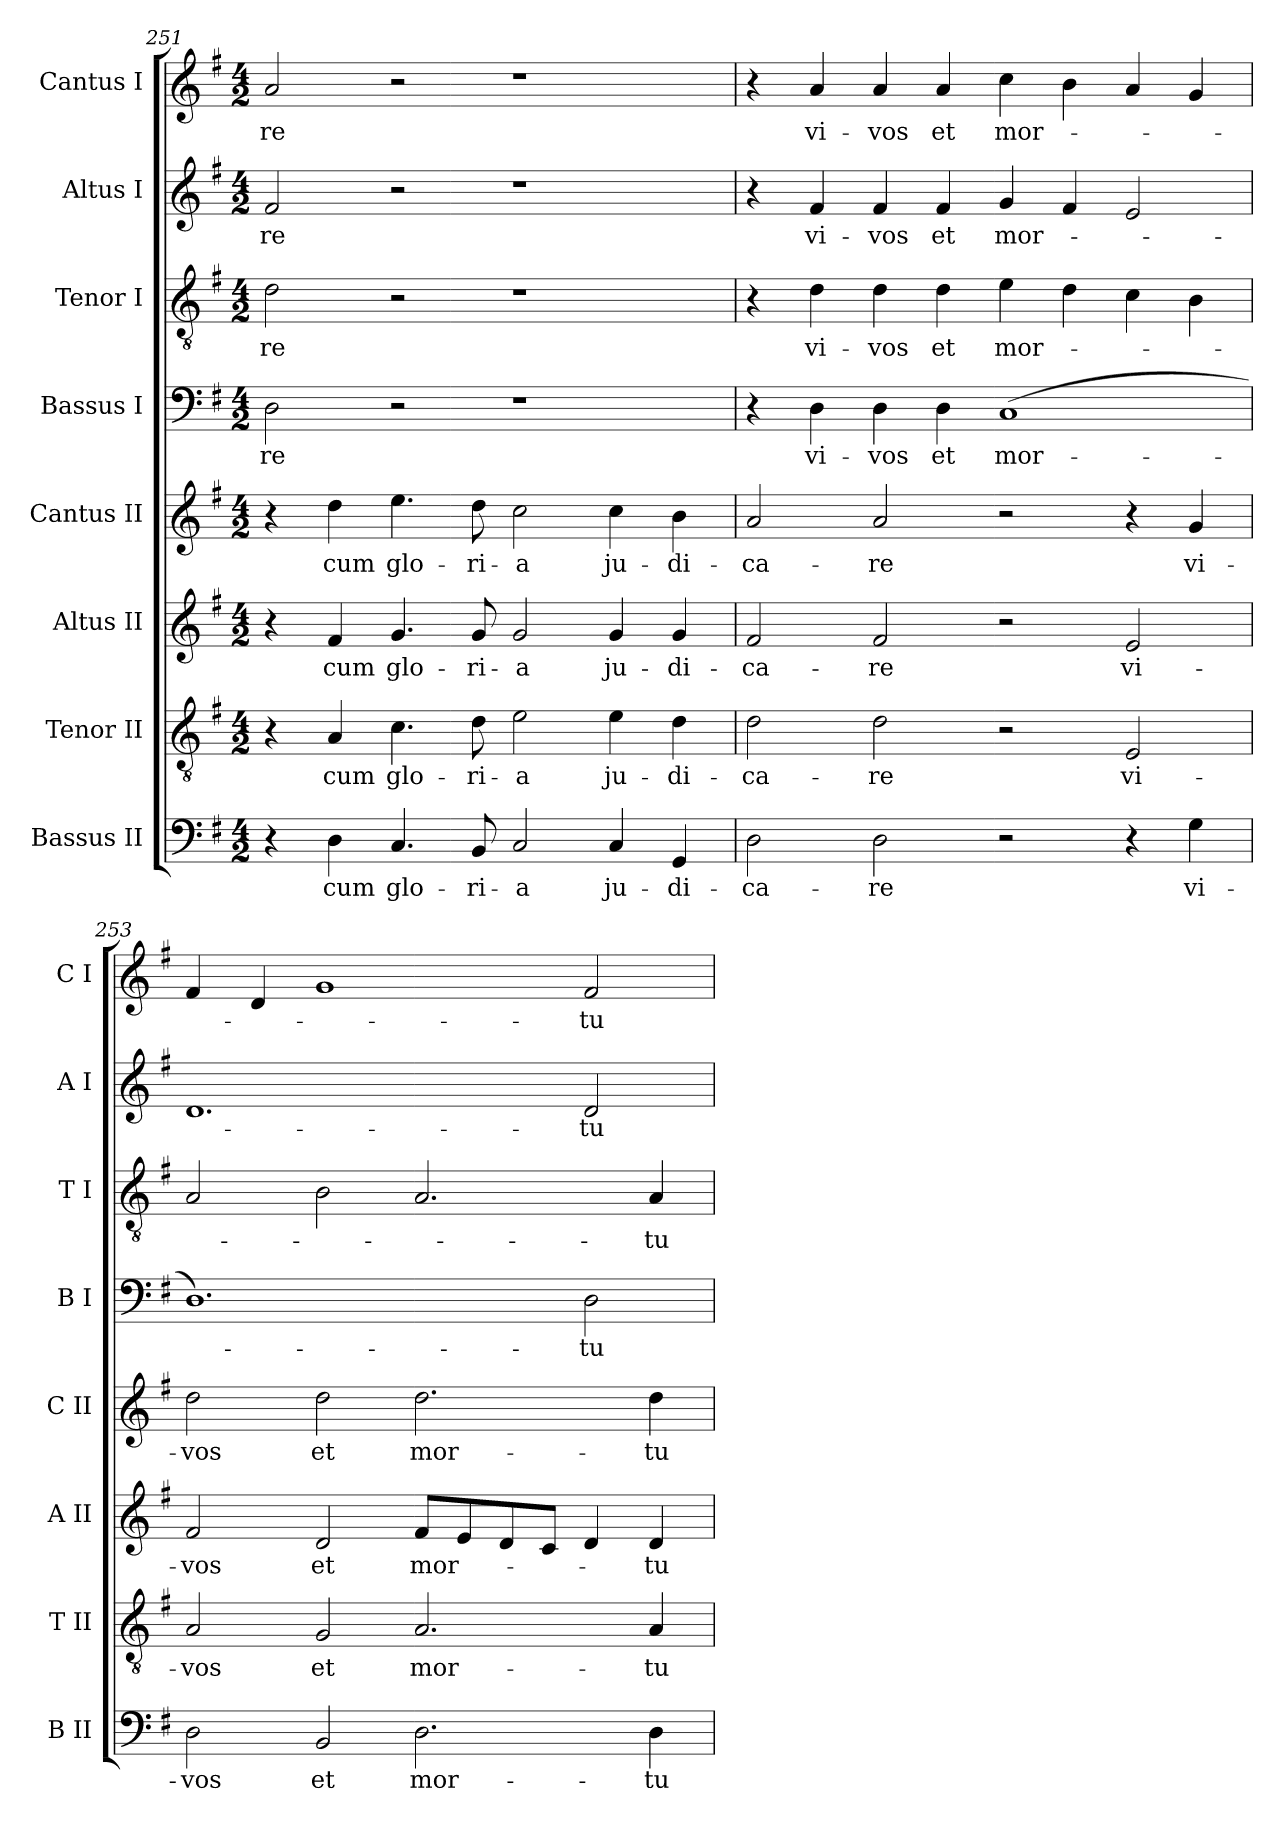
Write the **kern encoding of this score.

**kern	**text	**kern	**text	**kern	**text	**kern	**text	**kern	**text	**kern	**text	**kern	**text	**kern	**text
*part8	*part8	*part7	*part7	*part6	*part6	*part5	*part5	*part4	*part4	*part3	*part3	*part2	*part2	*part1	*part1
*staff8	*staff8	*staff7	*staff7	*staff6	*staff6	*staff5	*staff5	*staff4	*staff4	*staff3	*staff3	*staff2	*staff2	*staff1	*staff1
*I"Bassus II	*	*I"Tenor II	*	*I"Altus II	*	*I"Cantus II	*	*I"Bassus I	*	*I"Tenor I	*	*I"Altus I	*	*I"Cantus I	*
*I'B II	*	*I'T II	*	*I'A II	*	*I'C II	*	*I'B I	*	*I'T I	*	*I'A I	*	*I'C I	*
!!LO:LB:g=z
*clefF4	*	*clefGv2	*	*clefG2	*	*clefG2	*	*clefF4	*	*clefGv2	*	*clefG2	*	*clefG2	*
*k[f#]	*	*k[f#]	*	*k[f#]	*	*k[f#]	*	*k[f#]	*	*k[f#]	*	*k[f#]	*	*k[f#]	*
*G:	*	*G:	*	*G:	*	*G:	*	*G:	*	*G:	*	*G:	*	*G:	*
*M4/2	*	*M4/2	*	*M4/2	*	*M4/2	*	*M4/2	*	*M4/2	*	*M4/2	*	*M4/2	*
=251	=251	=251	=251	=251	=251	=251	=251	=251	=251	=251	=251	=251	=251	=251	=251
!	!	!	!	!	!	!	!	!	!LO:LY:b	!	!	!	!	!	!
!	!	!	!	!	!	!	!	!	!	!	!LO:LY:b	!	!	!	!
!	!	!	!	!	!	!	!	!	!	!	!	!	!LO:LY:b	!	!
!	!	!	!	!	!	!	!	!	!	!	!	!	!	!	!LO:LY:b
4r	.	4r	.	4r	.	4r	.	2D\	-re	2d\	-re	2f#/	-re	2a/	-re
!	!LO:LY:b	!	!	!	!	!	!	!	!	!	!	!	!	!	!
!	!	!	!LO:LY:b	!	!	!	!	!	!	!	!	!	!	!	!
!	!	!	!	!	!LO:LY:b	!	!	!	!	!	!	!	!	!	!
!	!	!	!	!	!	!	!LO:LY:b	!	!	!	!	!	!	!	!
4D\	cum	4A/	cum	4f#/	cum	4dd\	cum	.	.	.	.	.	.	.	.
!	!LO:LY:b	!	!	!	!	!	!	!	!	!	!	!	!	!	!
!	!	!	!LO:LY:b	!	!	!	!	!	!	!	!	!	!	!	!
!	!	!	!	!	!LO:LY:b	!	!	!	!	!	!	!	!	!	!
!	!	!	!	!	!	!	!LO:LY:b	!	!	!	!	!	!	!	!
4.C/	glo-	4.c\	glo-	4.g/	glo-	4.ee\	glo-	2r	.	2r	.	2r	.	2r	.
!	!LO:LY:b	!	!	!	!	!	!	!	!	!	!	!	!	!	!
!	!	!	!LO:LY:b	!	!	!	!	!	!	!	!	!	!	!	!
!	!	!	!	!	!LO:LY:b	!	!	!	!	!	!	!	!	!	!
!	!	!	!	!	!	!	!LO:LY:b	!	!	!	!	!	!	!	!
8BB/	-ri-	8d\	-ri-	8g/	-ri-	8dd\	-ri-	.	.	.	.	.	.	.	.
!	!LO:LY:b	!	!	!	!	!	!	!	!	!	!	!	!	!	!
!	!	!	!LO:LY:b	!	!	!	!	!	!	!	!	!	!	!	!
!	!	!	!	!	!LO:LY:b	!	!	!	!	!	!	!	!	!	!
!	!	!	!	!	!	!	!LO:LY:b	!	!	!	!	!	!	!	!
2C/	-a	2e\	-a	2g/	-a	2cc\	-a	1r	.	1r	.	1r	.	1r	.
!	!LO:LY:b	!	!	!	!	!	!	!	!	!	!	!	!	!	!
!	!	!	!LO:LY:b	!	!	!	!	!	!	!	!	!	!	!	!
!	!	!	!	!	!LO:LY:b	!	!	!	!	!	!	!	!	!	!
!	!	!	!	!	!	!	!LO:LY:b	!	!	!	!	!	!	!	!
4C/	ju-	4e\	ju-	4g/	ju-	4cc\	ju-	.	.	.	.	.	.	.	.
!	!LO:LY:b	!	!	!	!	!	!	!	!	!	!	!	!	!	!
!	!	!	!LO:LY:b	!	!	!	!	!	!	!	!	!	!	!	!
!	!	!	!	!	!LO:LY:b	!	!	!	!	!	!	!	!	!	!
!	!	!	!	!	!	!	!LO:LY:b	!	!	!	!	!	!	!	!
4GG/	-di-	4d\	-di-	4g/	-di-	4b\	-di-	.	.	.	.	.	.	.	.
=252	=252	=252	=252	=252	=252	=252	=252	=252	=252	=252	=252	=252	=252	=252	=252
!	!LO:LY:b	!	!	!	!	!	!	!	!	!	!	!	!	!	!
!	!	!	!LO:LY:b	!	!	!	!	!	!	!	!	!	!	!	!
!	!	!	!	!	!LO:LY:b	!	!	!	!	!	!	!	!	!	!
!	!	!	!	!	!	!	!LO:LY:b	!	!	!	!	!	!	!	!
2D\	-ca-	2d\	-ca-	2f#/	-ca-	2a/	-ca-	4r	.	4r	.	4r	.	4r	.
!	!	!	!	!	!	!	!	!	!LO:LY:b	!	!	!	!	!	!
!	!	!	!	!	!	!	!	!	!	!	!LO:LY:b	!	!	!	!
!	!	!	!	!	!	!	!	!	!	!	!	!	!LO:LY:b	!	!
!	!	!	!	!	!	!	!	!	!	!	!	!	!	!	!LO:LY:b
.	.	.	.	.	.	.	.	4D\	vi-	4d\	vi-	4f#/	vi-	4a/	vi-
!	!LO:LY:b	!	!	!	!	!	!	!	!	!	!	!	!	!	!
!	!	!	!LO:LY:b	!	!	!	!	!	!	!	!	!	!	!	!
!	!	!	!	!	!LO:LY:b	!	!	!	!	!	!	!	!	!	!
!	!	!	!	!	!	!	!LO:LY:b	!	!	!	!	!	!	!	!
!	!	!	!	!	!	!	!	!	!LO:LY:b	!	!	!	!	!	!
!	!	!	!	!	!	!	!	!	!	!	!LO:LY:b	!	!	!	!
!	!	!	!	!	!	!	!	!	!	!	!	!	!LO:LY:b	!	!
!	!	!	!	!	!	!	!	!	!	!	!	!	!	!	!LO:LY:b
2D\	-re	2d\	-re	2f#/	-re	2a/	-re	4D\	-vos	4d\	-vos	4f#/	-vos	4a/	-vos
!	!	!	!	!	!	!	!	!	!LO:LY:b	!	!	!	!	!	!
!	!	!	!	!	!	!	!	!	!	!	!LO:LY:b	!	!	!	!
!	!	!	!	!	!	!	!	!	!	!	!	!	!LO:LY:b	!	!
!	!	!	!	!	!	!	!	!	!	!	!	!	!	!	!LO:LY:b
.	.	.	.	.	.	.	.	4D\	et	4d\	et	4f#/	et	4a/	et
!	!	!	!	!	!	!	!	!	!LO:LY:b	!	!	!	!	!	!
!	!	!	!	!	!	!	!	!	!	!	!LO:LY:b	!	!	!	!
!	!	!	!	!	!	!	!	!	!	!	!	!	!LO:LY:b	!	!
!	!	!	!	!	!	!	!	!	!	!	!	!	!	!	!LO:LY:b
2r	.	2r	.	2r	.	2r	.	(>1C	mor-	4e\	mor-	4g/	mor-	4cc\	mor-
.	.	.	.	.	.	.	.	.	.	4d\	.	4f#/	.	4b\	.
!	!	!	!LO:LY:b	!	!	!	!	!	!	!	!	!	!	!	!
!	!	!	!	!	!LO:LY:b	!	!	!	!	!	!	!	!	!	!
4r	.	2E/	vi-	2e/	vi-	4r	.	.	.	4c\	.	2e/	.	4a/	.
!	!LO:LY:b	!	!	!	!	!	!	!	!	!	!	!	!	!	!
!	!	!	!	!	!	!	!LO:LY:b	!	!	!	!	!	!	!	!
4G\	vi-	.	.	.	.	4g/	vi-	.	.	4B\	.	.	.	4g/	.
=253	=253	=253	=253	=253	=253	=253	=253	=253	=253	=253	=253	=253	=253	=253	=253
!	!LO:LY:b	!	!	!	!	!	!	!	!	!	!	!	!	!	!
!	!	!	!LO:LY:b	!	!	!	!	!	!	!	!	!	!	!	!
!	!	!	!	!	!LO:LY:b	!	!	!	!	!	!	!	!	!	!
!	!	!	!	!	!	!	!LO:LY:b	!	!	!	!	!	!	!	!
2D\	-vos	2A/	-vos	2f#/	-vos	2dd\	-vos	1.D)	.	2A/	.	1.d	.	4f#/	.
.	.	.	.	.	.	.	.	.	.	.	.	.	.	4d/	.
!	!LO:LY:b	!	!	!	!	!	!	!	!	!	!	!	!	!	!
!	!	!	!LO:LY:b	!	!	!	!	!	!	!	!	!	!	!	!
!	!	!	!	!	!LO:LY:b	!	!	!	!	!	!	!	!	!	!
!	!	!	!	!	!	!	!LO:LY:b	!	!	!	!	!	!	!	!
2BB/	et	2G/	et	2d/	et	2dd\	et	.	.	2B\	.	.	.	1g	.
!	!LO:LY:b	!	!	!	!	!	!	!	!	!	!	!	!	!	!
!	!	!	!LO:LY:b	!	!	!	!	!	!	!	!	!	!	!	!
!	!	!	!	!	!LO:LY:b	!	!	!	!	!	!	!	!	!	!
!	!	!	!	!	!	!	!LO:LY:b	!	!	!	!	!	!	!	!
2.D\	mor-	2.A/	mor-	8f#/L	mor-	2.dd\	mor-	.	.	2.A/	.	.	.	.	.
.	.	.	.	8e/	.	.	.	.	.	.	.	.	.	.	.
.	.	.	.	8d/	.	.	.	.	.	.	.	.	.	.	.
.	.	.	.	8c/J	.	.	.	.	.	.	.	.	.	.	.
!	!	!	!	!	!	!	!	!	!LO:LY:b	!	!	!	!	!	!
!	!	!	!	!	!	!	!	!	!	!	!	!	!LO:LY:b	!	!
!	!	!	!	!	!	!	!	!	!	!	!	!	!	!	!LO:LY:b
.	.	.	.	4d/	.	.	.	2D\	-tu-	.	.	2d/	-tu-	2f#/	-tu-
!	!LO:LY:b	!	!	!	!	!	!	!	!	!	!	!	!	!	!
!	!	!	!LO:LY:b	!	!	!	!	!	!	!	!	!	!	!	!
!	!	!	!	!	!LO:LY:b	!	!	!	!	!	!	!	!	!	!
!	!	!	!	!	!	!	!LO:LY:b	!	!	!	!	!	!	!	!
!	!	!	!	!	!	!	!	!	!	!	!LO:LY:b	!	!	!	!
4D\	-tu-	4A/	-tu-	4d/	-tu-	4dd\	-tu-	.	.	4A/	-tu-	.	.	.	.
=	=	=	=	=	=	=	=	=	=	=	=	=	=	=	=
*-	*-	*-	*-	*-	*-	*-	*-	*-	*-	*-	*-	*-	*-	*-	*-
